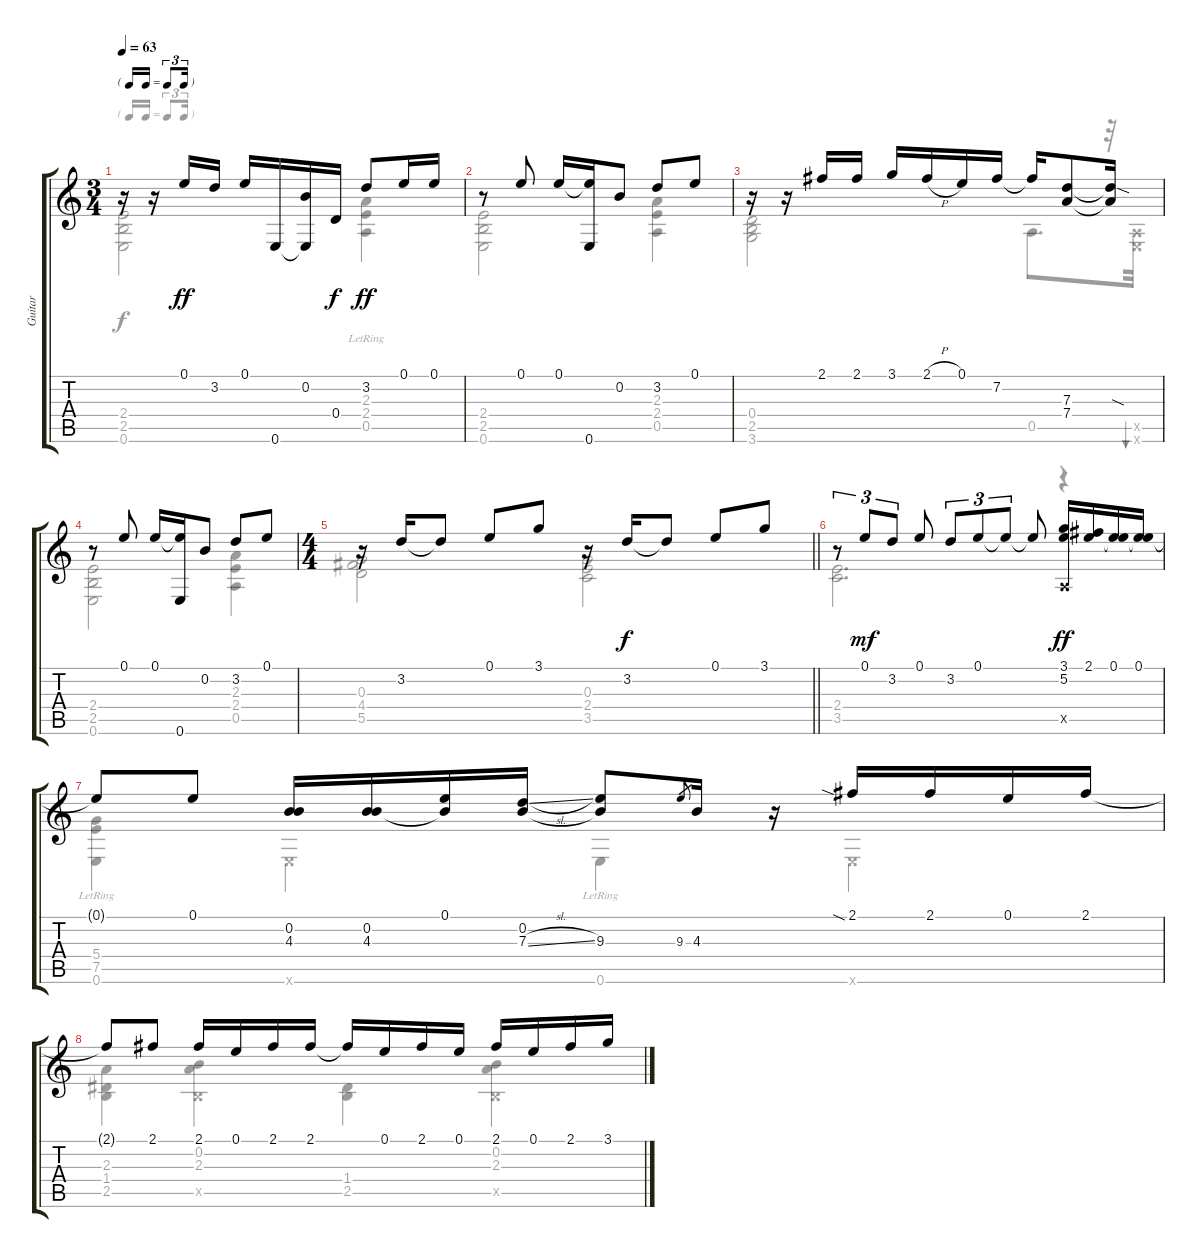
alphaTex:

\track ("Guitar" "Guitar") {instrument acousticguitarsteel}
\staff {score tabs}
\tuning (E4 B3 G3 D3 A2 E2) {hide}
\voice
\ts (3 4)
\tf triplet16th
\tempo 63
\clef g2
\ks c
r.16{dy ff} r.16 0.1.16 3.2.16 0.1.16 0.6.16 (0.2 0.6{t}).16 0.4.16{dy f} 3.2.8{dy ff} 0.1.16 0.1.16 |
r.8 0.1.8 0.1.16 (0.1{t} 0.6).16 0.2.8 3.2.8 0.1.8 |
r.16 r.16 2.1.16 2.1.16 3.1.16 2.1{h}.16 0.1.16 7.2.16 7.2{t}.16 (7.3 7.4).8 (7.3{sod t} 7.4{t}).16 |
r.8 0.1.8 0.1.16 (0.1{t} 0.6).16 0.2.8 3.2.8 0.1.8 |
\ts (4 4)
\barLineRight lightlight
r.16 3.2.16 3.2{t}.8 0.1.8 3.1.8 r.16 3.2.16{dy f} 3.2{t}.8 0.1.8 3.1.8 |
r.8{tu (3 2)} 0.1.8{tu (3 2) dy mf} 3.2.8{tu (3 2)} 0.1.8 3.2.8{tu (3 2)} 0.1.8{tu (3 2)} 0.1{t}.8{tu (3 2)} 0.1{t}.8 (3.1 5.2 0.5{x}).16{dy ff} (2.1 5.2{t}).16 (0.1 5.2{t}).16 (0.1 5.2{t}).16 |
0.1{t}.8 0.1.8 (0.2 4.3).16 (0.2 4.3).16 (0.1 0.2{t}).16 (0.2 7.3{sl}).16 (0.2{t} 9.3).8 9.3.8{gr} 4.3.16 r.16 2.1{sia}.16 2.1.16 0.1.16 2.1.16 |
2.1{t}.8 2.1.8 2.1.16 0.1.16 2.1.16 2.1.16 2.1{t}.16 0.1.16 2.1.16 0.1.16 2.1.16 0.1.16 2.1.16 3.1.16
\voice
\clef g2
\ottava regular
\simile none
\ks c
(2.4 2.5 0.6).2{dy f} (2.3 2.4{lr} 0.5).4 |
(2.4 2.5 0.6).2 (2.3 2.4 0.5).4 |
(0.4 2.5 3.6).2 0.5.8{d} r.32 (0.5{x} 0.6{x}).32{bu 30} |
(2.4 2.5 0.6).2 (2.3 2.4 0.5).4 |
\barLineRight lightlight
(0.3 4.4 5.5).2 (0.3 2.4 3.5).2 |
(2.4 3.5).2{d} r.4 |
(5.4{lr} 7.5{lr} 0.6{lr}).4 0.6{x}.4 0.6{lr}.4 0.6{x}.4 |
(2.3 1.4 2.5).4 (0.2 2.3 2.5{x}).4 (1.4 2.5).4 (0.2 2.3 2.5{x}).4
